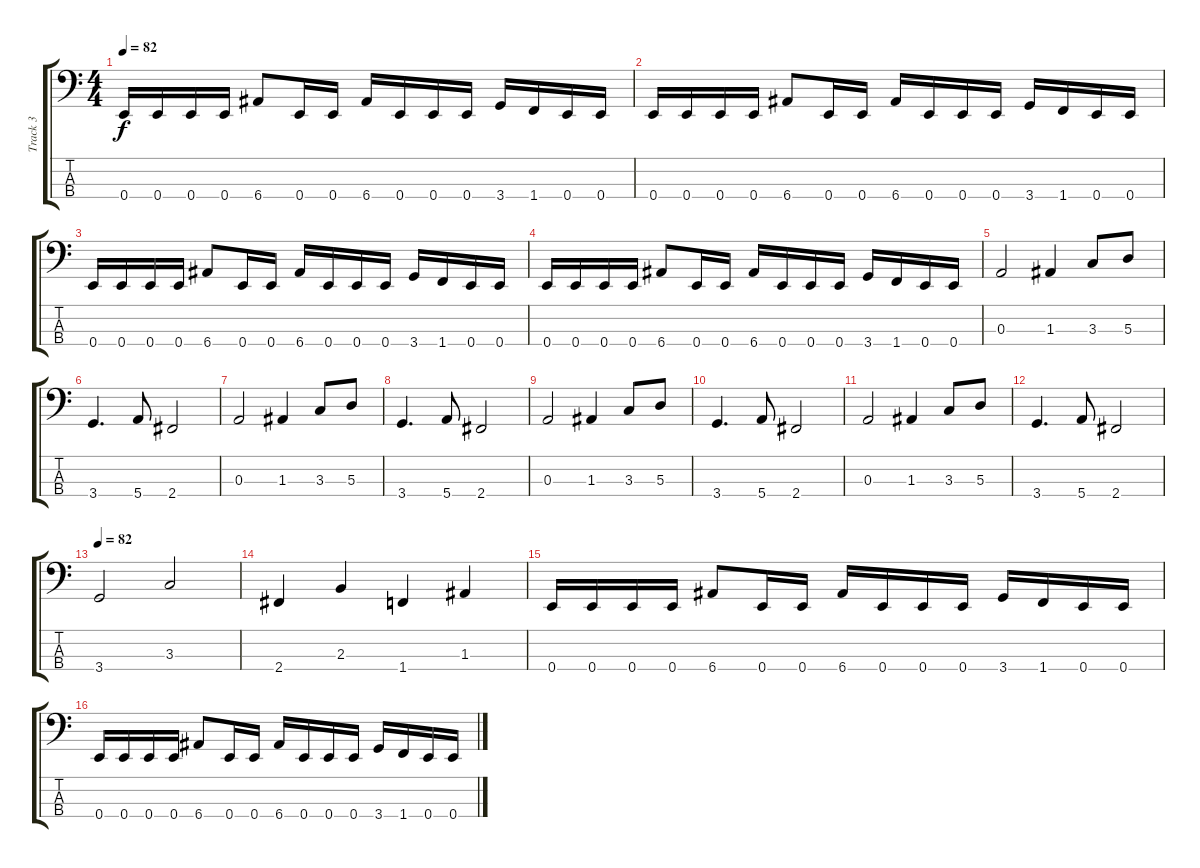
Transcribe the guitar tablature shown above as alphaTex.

\track ("Track 3" "Track 3") {instrument electricbasspick}
\staff {score tabs}
\tuning (G2 D2 A1 E1) {hide}
\ts (4 4)
\tempo 82
\clef f4
\ks c
0.4.16{dy f} 0.4.16 0.4.16 0.4.16 6.4.8 0.4.16 0.4.16 6.4.16 0.4.16 0.4.16 0.4.16 3.4.16 1.4.16 0.4.16 0.4.16 |
0.4.16 0.4.16 0.4.16 0.4.16 6.4.8 0.4.16 0.4.16 6.4.16 0.4.16 0.4.16 0.4.16 3.4.16 1.4.16 0.4.16 0.4.16 |
0.4.16 0.4.16 0.4.16 0.4.16 6.4.8 0.4.16 0.4.16 6.4.16 0.4.16 0.4.16 0.4.16 3.4.16 1.4.16 0.4.16 0.4.16 |
0.4.16 0.4.16 0.4.16 0.4.16 6.4.8 0.4.16 0.4.16 6.4.16 0.4.16 0.4.16 0.4.16 3.4.16 1.4.16 0.4.16 0.4.16 |
0.3.2 1.3.4 3.3.8 5.3.8 |
3.4.4{d} 5.4.8 2.4.2 |
0.3.2 1.3.4 3.3.8 5.3.8 |
3.4.4{d} 5.4.8 2.4.2 |
0.3.2 1.3.4 3.3.8 5.3.8 |
3.4.4{d} 5.4.8 2.4.2 |
0.3.2 1.3.4 3.3.8 5.3.8 |
3.4.4{d} 5.4.8 2.4.2 |
\tempo 82
3.4.2 3.3.2 |
2.4.4 2.3.4 1.4.4 1.3.4 |
0.4.16 0.4.16 0.4.16 0.4.16 6.4.8 0.4.16 0.4.16 6.4.16 0.4.16 0.4.16 0.4.16 3.4.16 1.4.16 0.4.16 0.4.16 |
0.4.16 0.4.16 0.4.16 0.4.16 6.4.8 0.4.16 0.4.16 6.4.16 0.4.16 0.4.16 0.4.16 3.4.16 1.4.16 0.4.16 0.4.16
